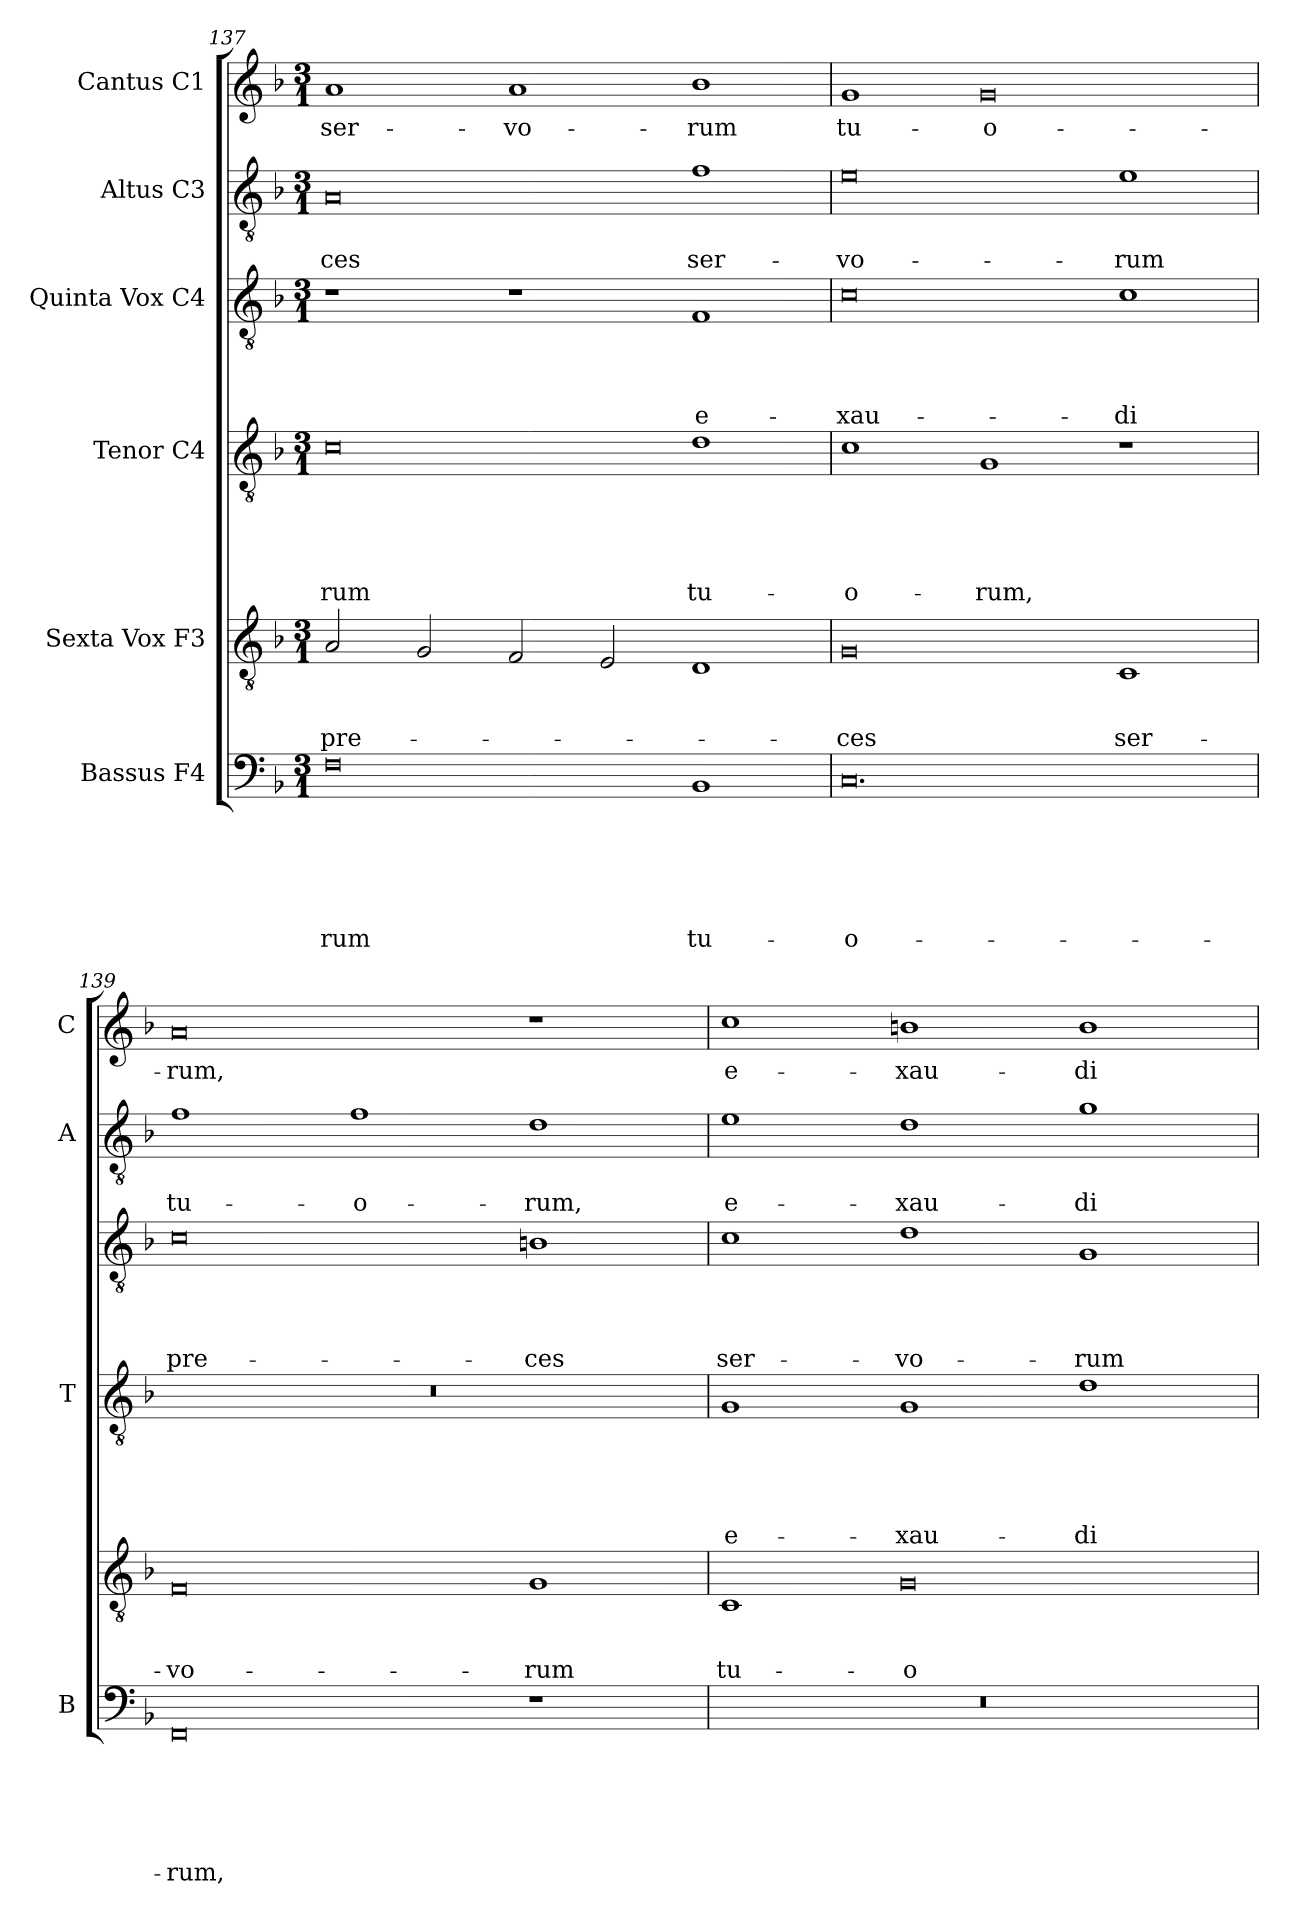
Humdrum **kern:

**kern	**text	**text	**text	**text	**text	**text	**kern	**text	**text	**text	**kern	**text	**text	**text	**text	**text	**kern	**text	**text	**text	**text	**kern	**text	**text	**kern	**text
*part6	*part6	*part6	*part6	*part6	*part6	*part6	*part5	*part5	*part5	*part5	*part4	*part4	*part4	*part4	*part4	*part4	*part3	*part3	*part3	*part3	*part3	*part2	*part2	*part2	*part1	*part1
*staff6	*staff6	*staff6	*staff6	*staff6	*staff6	*staff6	*staff5	*staff5	*staff5	*staff5	*staff4	*staff4	*staff4	*staff4	*staff4	*staff4	*staff3	*staff3	*staff3	*staff3	*staff3	*staff2	*staff2	*staff2	*staff1	*staff1
*I"Bassus F4	*	*	*	*	*	*	*I"Sexta Vox F3	*	*	*	*I"Tenor C4	*	*	*	*	*	*I"Quinta Vox C4	*	*	*	*	*I"Altus C3	*	*	*I"Cantus C1	*
*I'B	*	*	*	*	*	*	*	*	*	*	*I'T	*	*	*	*	*	*	*	*	*	*	*I'A	*	*	*I'C	*
*clefF4	*	*	*	*	*	*	*clefGv2	*	*	*	*clefGv2	*	*	*	*	*	*clefGv2	*	*	*	*	*clefGv2	*	*	*clefG2	*
*k[b-]	*	*	*	*	*	*	*k[b-]	*	*	*	*k[b-]	*	*	*	*	*	*k[b-]	*	*	*	*	*k[b-]	*	*	*k[b-]	*
*F:	*	*	*	*	*	*	*F:	*	*	*	*F:	*	*	*	*	*	*F:	*	*	*	*	*F:	*	*	*F:	*
*M3/1	*	*	*	*	*	*	*M3/1	*	*	*	*M3/1	*	*	*	*	*	*M3/1	*	*	*	*	*M3/1	*	*	*M3/1	*
=137	=137	=137	=137	=137	=137	=137	=137	=137	=137	=137	=137	=137	=137	=137	=137	=137	=137	=137	=137	=137	=137	=137	=137	=137	=137	=137
!	!	!	!	!	!	!LO:LY:b	!	!	!	!LO:LY:b	!	!	!	!	!	!LO:LY:b	!	!	!	!	!	!	!	!LO:LY:b	!	!LO:LY:b
0F	.	.	.	.	.	-rum	2A/	.	.	pre-	0c	.	.	.	.	-rum	1r	.	.	.	.	0A	.	-ces	1a	ser-
.	.	.	.	.	.	.	2G/	.	.	.	.	.	.	.	.	.	.	.	.	.	.	.	.	.	.	.
!	!	!	!	!	!	!	!	!	!	!	!	!	!	!	!	!	!	!	!	!	!	!	!	!	!	!LO:LY:b
.	.	.	.	.	.	.	2F/	.	.	.	.	.	.	.	.	.	1r	.	.	.	.	.	.	.	1a	-vo-
.	.	.	.	.	.	.	2E/	.	.	.	.	.	.	.	.	.	.	.	.	.	.	.	.	.	.	.
!	!	!	!	!	!	!LO:LY:b	!	!	!	!	!	!	!	!	!	!LO:LY:b	!	!	!	!	!LO:LY:b	!	!	!LO:LY:b	!	!LO:LY:b
1BB-	.	.	.	.	.	tu-	1D	.	.	.	1d	.	.	.	.	tu-	1F	.	.	.	e-	1f	.	ser-	1b-	-rum
=138	=138	=138	=138	=138	=138	=138	=138	=138	=138	=138	=138	=138	=138	=138	=138	=138	=138	=138	=138	=138	=138	=138	=138	=138	=138	=138
!	!	!	!	!	!	!LO:LY:b	!	!	!	!LO:LY:b	!	!	!	!	!	!LO:LY:b	!	!	!	!	!LO:LY:b	!	!	!LO:LY:b	!	!LO:LY:b
0.C	.	.	.	.	.	-o-	0G	.	.	-ces	1c	.	.	.	.	-o-	0c	.	.	.	-xau-	0e	.	-vo-	1g	tu-
!	!	!	!	!	!	!	!	!	!	!	!	!	!	!	!	!LO:LY:b	!	!	!	!	!	!	!	!	!	!LO:LY:b
.	.	.	.	.	.	.	.	.	.	.	1G	.	.	.	.	-rum,	.	.	.	.	.	.	.	.	0g	-o-
!	!	!	!	!	!	!	!	!	!	!LO:LY:b	!	!	!	!	!	!	!	!	!	!	!LO:LY:b	!	!	!LO:LY:b	!	!
.	.	.	.	.	.	.	1C	.	.	ser-	1r	.	.	.	.	.	1c	.	.	.	-di	1e	.	-rum	.	.
=139	=139	=139	=139	=139	=139	=139	=139	=139	=139	=139	=139	=139	=139	=139	=139	=139	=139	=139	=139	=139	=139	=139	=139	=139	=139	=139
!	!	!	!	!	!	!LO:LY:b	!	!	!	!LO:LY:b	!	!	!	!	!	!	!	!	!	!	!LO:LY:b	!	!	!LO:LY:b	!	!LO:LY:b
0FF	.	.	.	.	.	-rum,	0F	.	.	-vo-	0.r	.	.	.	.	.	0c	.	.	.	pre-	1f	.	tu-	0a	-rum,
!	!	!	!	!	!	!	!	!	!	!	!	!	!	!	!	!	!	!	!	!	!	!	!	!LO:LY:b	!	!
.	.	.	.	.	.	.	.	.	.	.	.	.	.	.	.	.	.	.	.	.	.	1f	.	-o-	.	.
!	!	!	!	!	!	!	!	!	!	!LO:LY:b	!	!	!	!	!	!	!	!	!	!	!LO:LY:b	!	!	!LO:LY:b	!	!
1r	.	.	.	.	.	.	1G	.	.	-rum	.	.	.	.	.	.	1Bn	.	.	.	-ces	1d	.	-rum,	1r	.
=140	=140	=140	=140	=140	=140	=140	=140	=140	=140	=140	=140	=140	=140	=140	=140	=140	=140	=140	=140	=140	=140	=140	=140	=140	=140	=140
!	!	!	!	!	!	!	!	!	!	!LO:LY:b	!	!	!	!	!	!LO:LY:b	!	!	!	!	!LO:LY:b	!	!	!LO:LY:b	!	!LO:LY:b
0.r	.	.	.	.	.	.	1C	.	.	tu-	1G	.	.	.	.	e-	1c	.	.	.	ser-	1e	.	e-	1cc	e-
!	!	!	!	!	!	!	!	!	!	!LO:LY:b	!	!	!	!	!	!LO:LY:b	!	!	!	!	!LO:LY:b	!	!	!LO:LY:b	!	!LO:LY:b
.	.	.	.	.	.	.	0G	.	.	-o-	1G	.	.	.	.	-xau-	1d	.	.	.	-vo-	1d	.	-xau-	1bn	-xau-
!	!	!	!	!	!	!	!	!	!	!	!	!	!	!	!	!LO:LY:b	!	!	!	!	!LO:LY:b	!	!	!LO:LY:b	!	!LO:LY:b
.	.	.	.	.	.	.	.	.	.	.	1d	.	.	.	.	-di	1G	.	.	.	-rum	1g	.	-di	1b	-di
=	=	=	=	=	=	=	=	=	=	=	=	=	=	=	=	=	=	=	=	=	=	=	=	=	=	=
*-	*-	*-	*-	*-	*-	*-	*-	*-	*-	*-	*-	*-	*-	*-	*-	*-	*-	*-	*-	*-	*-	*-	*-	*-	*-	*-
